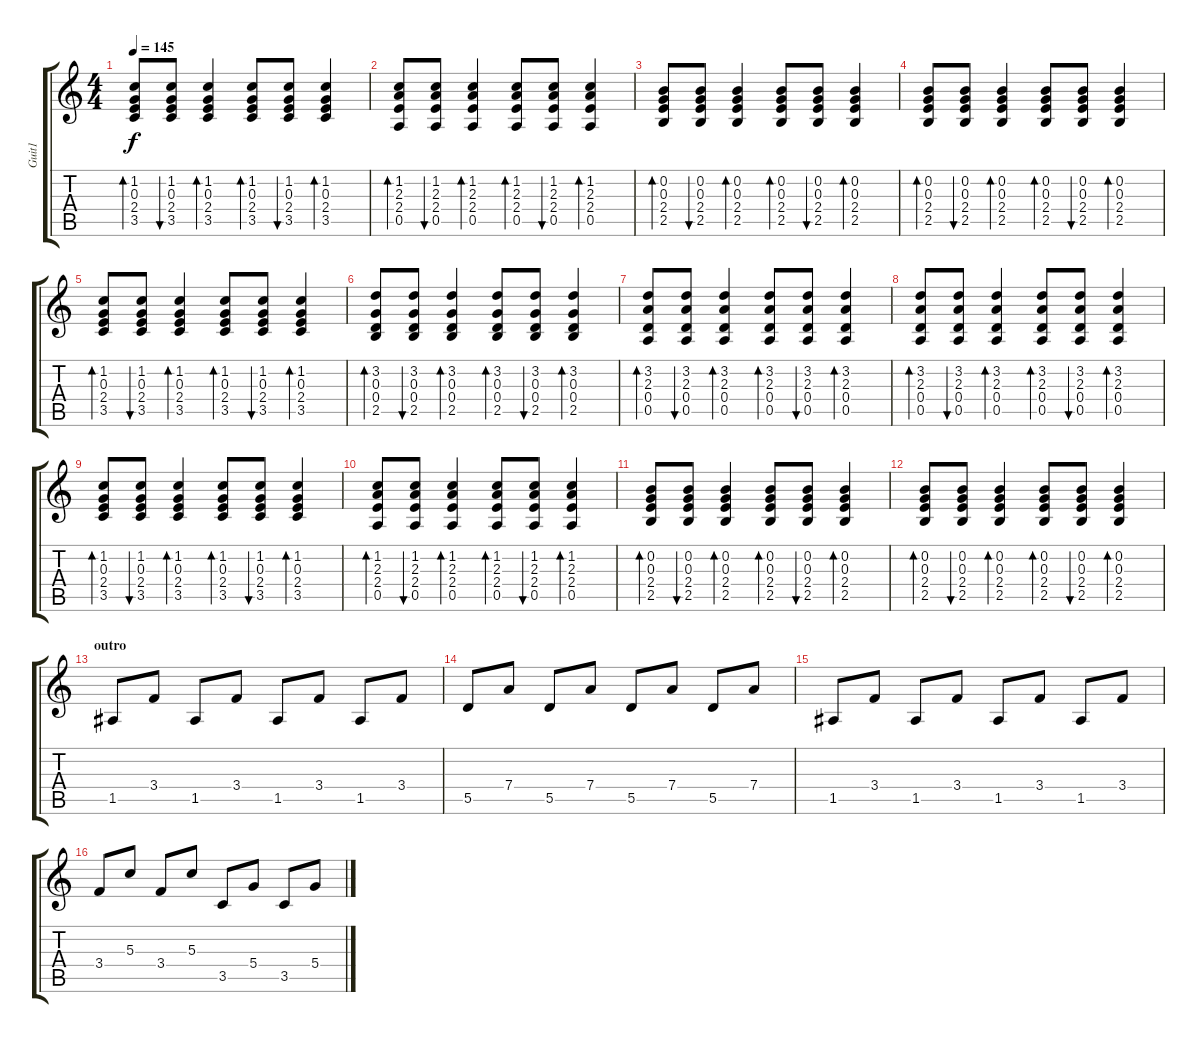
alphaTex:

\track ("Guit1" "Guit1") {instrument acousticguitarsteel}
\staff {score tabs}
\tuning (E4 B3 G3 D3 A2 E2) {hide}
\ts (4 4)
\tempo 145
\clef g2
\ks c
(1.2 0.3 2.4 3.5).8{bd 60 dy f} (1.2 0.3 2.4 3.5).8{bu 60} (1.2 0.3 2.4 3.5).4{bd 60} (1.2 0.3 2.4 3.5).8{bd 60} (1.2 0.3 2.4 3.5).8{bu 60} (1.2 0.3 2.4 3.5).4{bd 60} |
(1.2 2.3 2.4 0.5).8{bd 60} (1.2 2.3 2.4 0.5).8{bu 60} (1.2 2.3 2.4 0.5).4{bd 60} (1.2 2.3 2.4 0.5).8{bd 60} (1.2 2.3 2.4 0.5).8{bu 60} (1.2 2.3 2.4 0.5).4{bd 60} |
(0.2 0.3 2.4 2.5).8{bd 60} (0.2 0.3 2.4 2.5).8{bu 60} (0.2 0.3 2.4 2.5).4{bd 60} (0.2 0.3 2.4 2.5).8{bd 60} (0.2 0.3 2.4 2.5).8{bu 60} (0.2 0.3 2.4 2.5).4{bd 60} |
(0.2 0.3 2.4 2.5).8{bd 60} (0.2 0.3 2.4 2.5).8{bu 60} (0.2 0.3 2.4 2.5).4{bd 60} (0.2 0.3 2.4 2.5).8{bd 60} (0.2 0.3 2.4 2.5).8{bu 60} (0.2 0.3 2.4 2.5).4{bd 60} |
(1.2 0.3 2.4 3.5).8{bd 60} (1.2 0.3 2.4 3.5).8{bu 60} (1.2 0.3 2.4 3.5).4{bd 60} (1.2 0.3 2.4 3.5).8{bd 60} (1.2 0.3 2.4 3.5).8{bu 60} (1.2 0.3 2.4 3.5).4{bd 60} |
(3.2 0.3 0.4 2.5).8{bd 60} (3.2 0.3 0.4 2.5).8{bu 60} (3.2 0.3 0.4 2.5).4{bd 60} (3.2 0.3 0.4 2.5).8{bd 60} (3.2 0.3 0.4 2.5).8{bu 60} (3.2 0.3 0.4 2.5).4{bd 60} |
(3.2 2.3 0.4 0.5).8{bd 60} (3.2 2.3 0.4 0.5).8{bu 60} (3.2 2.3 0.4 0.5).4{bd 60} (3.2 2.3 0.4 0.5).8{bd 60} (3.2 2.3 0.4 0.5).8{bu 60} (3.2 2.3 0.4 0.5).4{bd 60} |
(3.2 2.3 0.4 0.5).8{bd 60} (3.2 2.3 0.4 0.5).8{bu 60} (3.2 2.3 0.4 0.5).4{bd 60} (3.2 2.3 0.4 0.5).8{bd 60} (3.2 2.3 0.4 0.5).8{bu 60} (3.2 2.3 0.4 0.5).4{bd 60} |
(1.2 0.3 2.4 3.5).8{bd 60} (1.2 0.3 2.4 3.5).8{bu 60} (1.2 0.3 2.4 3.5).4{bd 60} (1.2 0.3 2.4 3.5).8{bd 60} (1.2 0.3 2.4 3.5).8{bu 60} (1.2 0.3 2.4 3.5).4{bd 60} |
(1.2 2.3 2.4 0.5).8{bd 60} (1.2 2.3 2.4 0.5).8{bu 60} (1.2 2.3 2.4 0.5).4{bd 60} (1.2 2.3 2.4 0.5).8{bd 60} (1.2 2.3 2.4 0.5).8{bu 60} (1.2 2.3 2.4 0.5).4{bd 60} |
(0.2 0.3 2.4 2.5).8{bd 60} (0.2 0.3 2.4 2.5).8{bu 60} (0.2 0.3 2.4 2.5).4{bd 60} (0.2 0.3 2.4 2.5).8{bd 60} (0.2 0.3 2.4 2.5).8{bu 60} (0.2 0.3 2.4 2.5).4{bd 60} |
(0.2 0.3 2.4 2.5).8{bd 60} (0.2 0.3 2.4 2.5).8{bu 60} (0.2 0.3 2.4 2.5).4{bd 60} (0.2 0.3 2.4 2.5).8{bd 60} (0.2 0.3 2.4 2.5).8{bu 60} (0.2 0.3 2.4 2.5).4{bd 60} |
\section ("" "outro")
1.5.8 3.4.8 1.5.8 3.4.8 1.5.8 3.4.8 1.5.8 3.4.8 |
5.5.8 7.4.8 5.5.8 7.4.8 5.5.8 7.4.8 5.5.8 7.4.8 |
1.5.8 3.4.8 1.5.8 3.4.8 1.5.8 3.4.8 1.5.8 3.4.8 |
3.4.8 5.3.8 3.4.8 5.3.8 3.5.8 5.4.8 3.5.8 5.4.8
